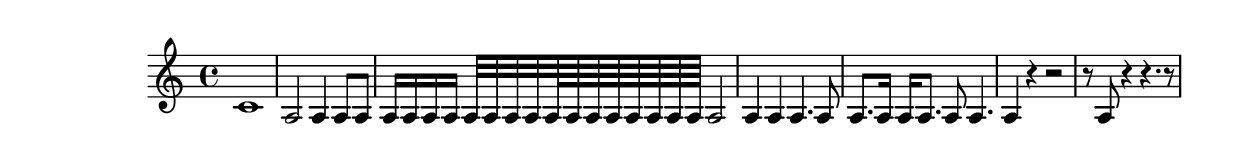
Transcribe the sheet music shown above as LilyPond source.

% duration
\version "2.18.2"
music = \relative c' {
    % duration
    c1
    a2 a4 a8 a
    a16 a a a a32 a a a a64 a a a a a a a a2
    % dot
    a4 a a4. a8
    a8. a16 a a8. a8 a4. 
    % rest
    a4 r r2
    r8 a r4 r4. r8
}

\score {
    \music
    \layout {}
    \midi {}
}